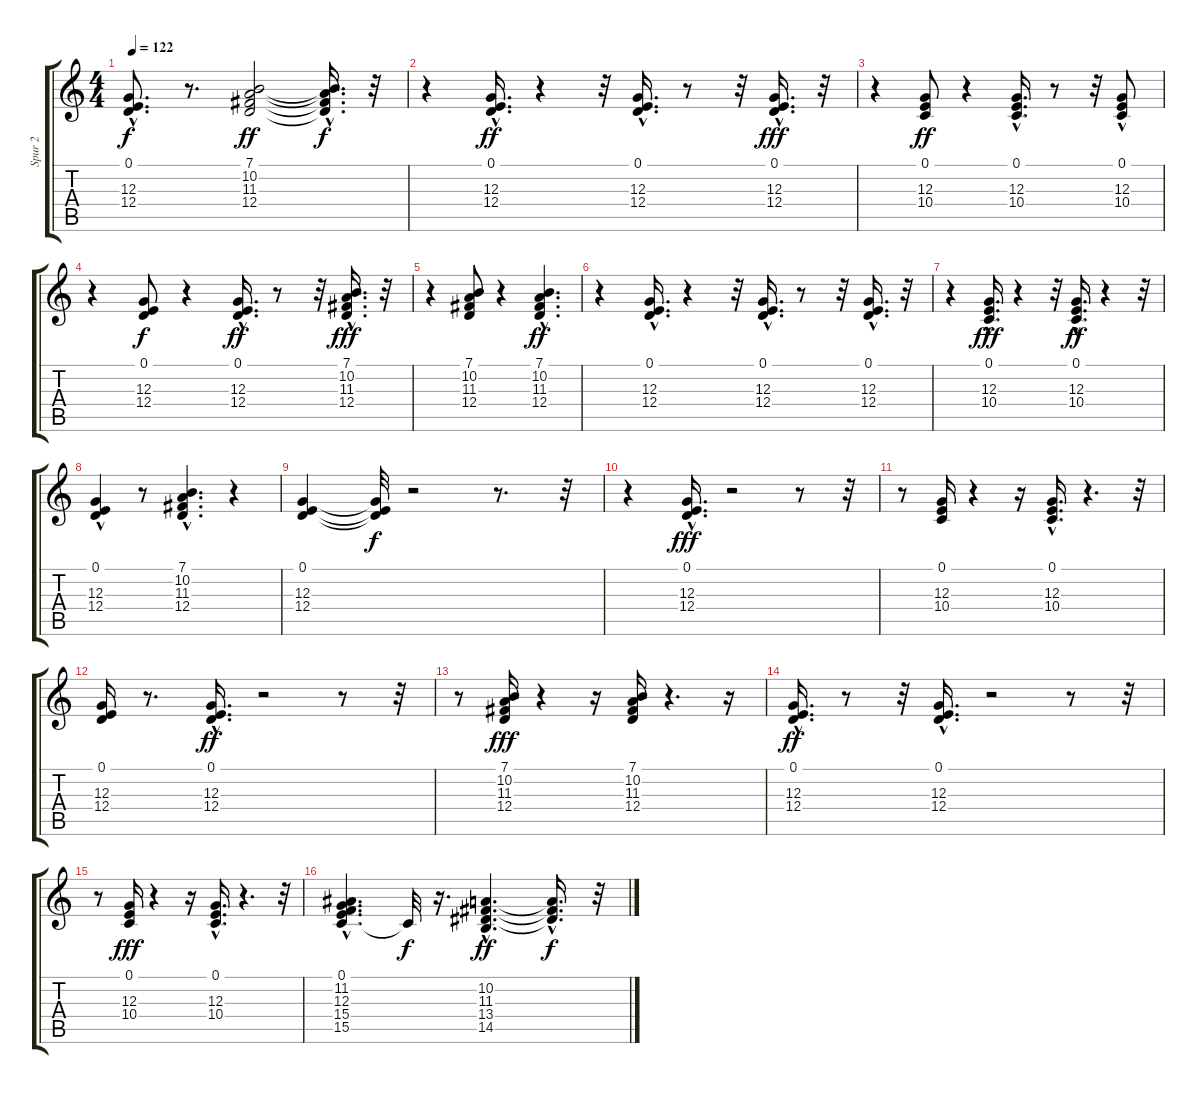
\track ("Spur 2" "Spur 2") {instrument acousticgrandpiano}
\staff {score tabs}
\tuning (E4 B3 G3 D3 A2 E2) {hide}
\ts (4 4)
\tempo 122
\clef g2
\ks c
(0.1 12.3{hac} 12.4).8{d dy f} r.8{d} (7.1 10.2 11.3 12.4).2{dy ff} (7.1{t} 10.2{hac t} 11.3{hac t} 12.4{t}).16{d dy f} r.32 |
r.4 (0.1{hac} 12.3{hac} 12.4{hac}).16{d dy ff} r.4 r.32 (0.1{hac} 12.3{hac} 12.4{hac}).16{d} r.8 r.32 (0.1{hac} 12.3{hac} 12.4{hac}).16{d dy fff} r.32 |
r.4 (0.1 12.3 10.4).8{dy ff} r.4 (0.1{hac} 12.3{hac} 10.4{hac}).16{d} r.8 r.32 (0.1{hac} 12.3 10.4{hac}).8 |
r.4 (0.1 12.3 12.4).8{dy f} r.4 (0.1{hac} 12.3{hac} 12.4{hac}).16{d dy ff} r.8 r.32 (7.1{hac} 10.2{hac} 11.3{hac} 12.4{hac}).16{d dy fff} r.32 |
r.4 (7.1 10.2 11.3 12.4).8 r.4 (7.1{hac} 10.2{hac} 11.3{hac} 12.4{hac}).4{d dy ff} |
r.4 (0.1{hac} 12.3{hac} 12.4{hac}).16{d instrument acousticgrandpiano} r.4 r.32 (0.1{hac} 12.3{hac} 12.4{hac}).16{d} r.8 r.32 (0.1 12.3{hac} 12.4).16{d} r.32 |
r.4 (0.1{hac} 12.3{hac} 10.4{hac}).16{d dy fff} r.4 r.32 (0.1{hac} 12.3{hac} 10.4{hac}).16{d dy ff} r.4 r.32 |
(0.1{hac} 12.3 12.4{hac}).4 r.8 (7.1{hac} 10.2{hac} 11.3{hac} 12.4{hac}).4{d} r.4 |
(0.1 12.3 12.4).4 (0.1{t} 12.3{t} 12.4{t}).32{dy f} r.2 r.8{d} r.32 |
r.4 (0.1{hac} 12.3{hac} 12.4{hac}).16{d dy fff} r.2 r.8 r.32 |
r.8 (0.1 12.3 10.4).16 r.4 r.16 (0.1 12.3{hac} 10.4{hac}).16{d} r.4{d} r.32 |
(0.1 12.3 12.4).16 r.8{d} (0.1{hac} 12.3{hac} 12.4{hac}).16{d dy ff} r.2 r.8 r.32 |
r.8 (7.1 10.2 11.3 12.4).16{dy fff} r.4 r.16 (7.1 10.2 11.3 12.4).16 r.4{d} r.16 |
(0.1 12.3{hac} 12.4).16{d dy ff} r.8 r.32 (0.1{hac} 12.3{hac} 12.4{hac}).16{d} r.2 r.8 r.32 |
r.8 (0.1 12.3 10.4).16{dy fff} r.4 r.16 (0.1 12.3{hac} 10.4).16{d} r.4{d} r.32 |
(0.1 11.2 12.3 15.4{hac} 15.5{hac}).4{d} 15.5{t}.32{dy f} r.16{d} (10.2{hac} 11.3{hac} 13.4{hac} 14.5{hac}).4{d dy ff} (10.2{t} 11.3{hac t} 13.4{t}).16{d dy f} r.32
